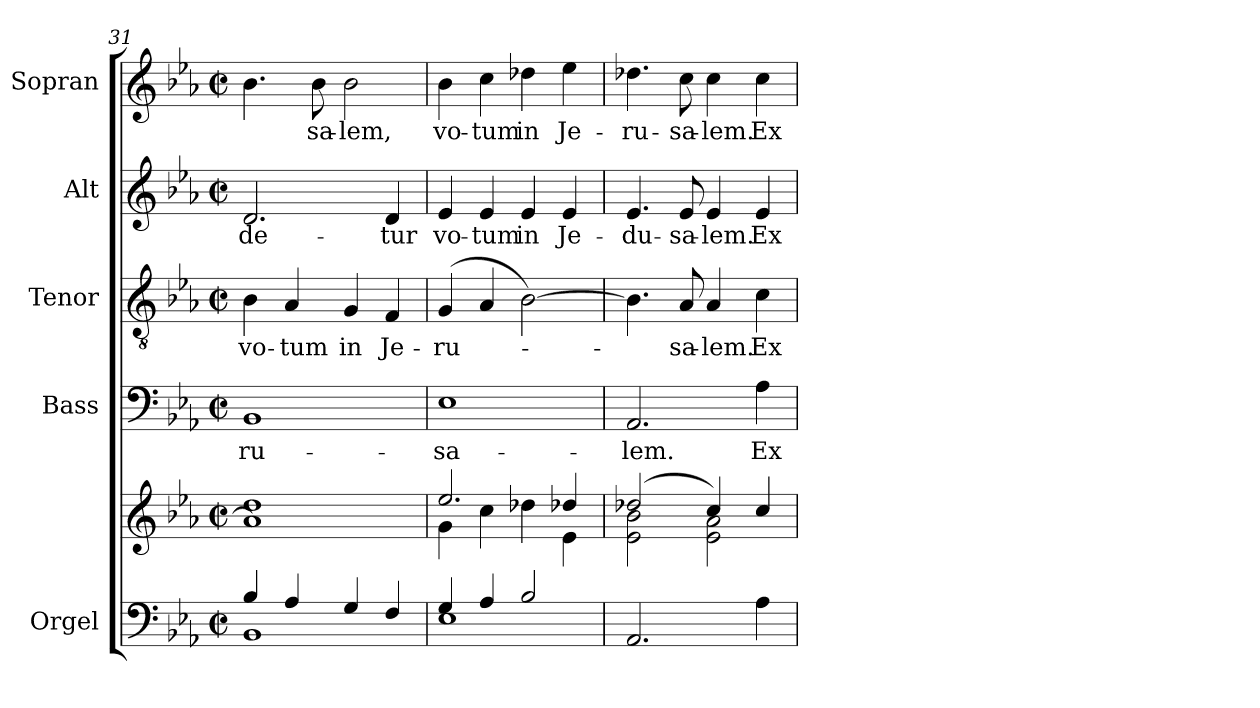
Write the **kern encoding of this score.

**kern	**kern	**kern	**text	**kern	**text	**kern	**text	**kern	**text
*part5	*part5	*part4	*part4	*part3	*part3	*part2	*part2	*part1	*part1
*staff6	*staff5	*staff4	*staff4	*staff3	*staff3	*staff2	*staff2	*staff1	*staff1
*I"Orgel	*	*I"Bass	*	*I"Tenor	*	*I"Alt	*	*I"Sopran	*
*I'Org.	*	*I'B.	*	*I'T.	*	*I'A.	*	*I'S.	*
*clefF4	*clefG2	*clefF4	*	*clefGv2	*	*clefG2	*	*clefG2	*
*k[b-e-a-]	*k[b-e-a-]	*k[b-e-a-]	*	*k[b-e-a-]	*	*k[b-e-a-]	*	*k[b-e-a-]	*
*E-:	*E-:	*E-:	*	*E-:	*	*E-:	*	*E-:	*
*M2/2	*M2/2	*M2/2	*	*M2/2	*	*M2/2	*	*M2/2	*
*met(c|)	*met(c|)	*met(c|)	*	*met(c|)	*	*met(c|)	*	*met(c|)	*
=31	=31	=31	=31	=31	=31	=31	=31	=31	=31
*^	*^	*	*	*	*	*	*	*	*
!	!	!	!	!	!LO:LY:b	!	!LO:LY:b	!	!LO:LY:b	!	!
4B-/	1BB-	1dd	1a-]	1BB-	-ru-	4B-\	vo-	2.d/	-de-	4.b-\	.
!	!	!	!	!	!	!	!LO:LY:b	!	!	!	!
4A-/	.	.	.	.	.	4A-/	-tum	.	.	.	.
!	!	!	!	!	!	!	!	!	!	!	!LO:LY:b
.	.	.	.	.	.	.	.	.	.	8b-\	-sa-
!	!	!	!	!	!	!	!LO:LY:b	!	!	!	!LO:LY:b
4G/	.	.	.	.	.	4G/	in	.	.	2b-\	-lem,
!	!	!	!	!	!	!	!LO:LY:b	!	!LO:LY:b	!	!
4F/	.	.	.	.	.	4F/	Je-	4d/	-tur	.	.
=32	=32	=32	=32	=32	=32	=32	=32	=32	=32	=32	=32
!	!	!	!	!	!LO:LY:b	!	!LO:LY:b	!	!LO:LY:b	!	!LO:LY:b
4G/	1E-	2.ee-/	4g\	1E-	-sa-	(4G/	-ru-	4e-/	vo-	4b-\	vo-
!	!	!	!	!	!	!	!	!	!LO:LY:b	!	!LO:LY:b
4A-/	.	.	4cc\	.	.	4A-/	.	4e-/	-tum	4cc\	-tum
!	!	!	!	!	!	!	!	!	!LO:LY:b	!	!LO:LY:b
2B-/	.	.	4dd-X\	.	.	[2B-\)	.	4e-/	in	4dd-X\	in
!	!	!	!	!	!	!	!	!	!LO:LY:b	!	!LO:LY:b
.	.	4dd-X/	4e-\	.	.	.	.	4e-/	Je-	4ee-\	Je-
*v	*v	*	*	*	*	*	*	*	*	*	*
=33	=33	=33	=33	=33	=33	=33	=33	=33	=33	=33
!	!	!	!	!LO:LY:b	!	!	!	!LO:LY:b	!	!LO:LY:b
2.AA-/	(2dd-X/	2e-\ 2b-\	2.AA-/	-lem.	4.B-\]	.	4.e-/	-du-	4.dd-X\	-ru-
!	!	!	!	!	!	!LO:LY:b	!	!LO:LY:b	!	!LO:LY:b
.	.	.	.	.	8A-/	-sa-	8e-/	-sa-	8cc\	-sa-
!	!	!	!	!	!	!LO:LY:b	!	!LO:LY:b	!	!LO:LY:b
.	4cc/)	2e-\ 2a-\	.	.	4A-/	-lem.	4e-/	-lem.	4cc\	-lem.
!	!	!	!	!LO:LY:b	!	!LO:LY:b	!	!LO:LY:b	!	!LO:LY:b
4A-\	4cc/	.	4A-\	Ex-	4c\	Ex-	4e-/	Ex-	4cc\	Ex-
*	*v	*v	*	*	*	*	*	*	*	*
=	=	=	=	=	=	=	=	=	=
*-	*-	*-	*-	*-	*-	*-	*-	*-	*-
